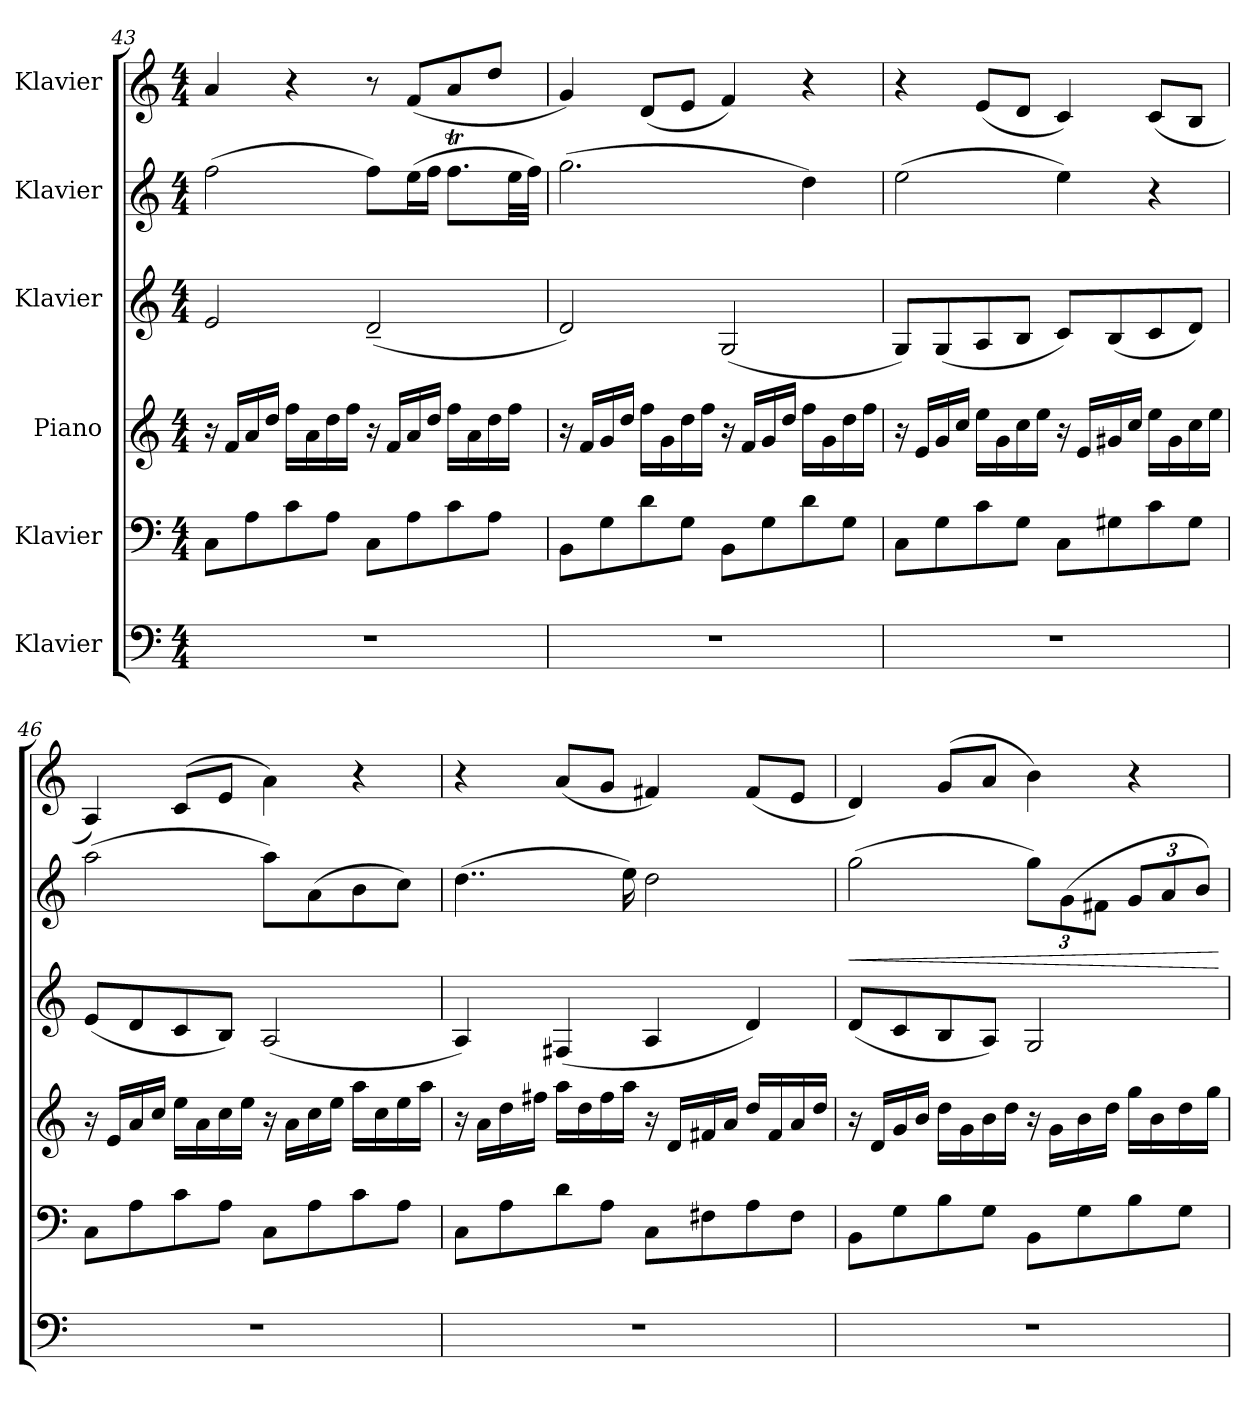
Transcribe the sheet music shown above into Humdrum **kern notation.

**kern	**kern	**kern	**kern	**kern	**dynam	**kern
*part6	*part5	*part4	*part3	*part2	*part2	*part1
*staff6	*staff5	*staff4	*staff3	*staff2	*staff2	*staff1
*I"Klavier	*I"Klavier	*I"Piano	*I"Klavier	*I"Klavier	*	*I"Klavier
*clefF4	*clefF4	*clefG2	*clefG2	*clefG2	*	*clefG2
*k[]	*k[]	*k[]	*k[]	*k[]	*	*k[]
*M4/4	*M4/4	*M4/4	*M4/4	*M4/4	*	*M4/4
=43	=43	=43	=43	=43	=43	=43
1r	8C\L	16r	2e/	(2ff\	.	4a/
.	.	16f/LL	.	.	.	.
.	8A\	16a/	.	.	.	.
.	.	16dd/JJ	.	.	.	.
.	8c\	16ff\LL	.	.	.	4r
.	.	16a\	.	.	.	.
.	8A\J	16dd\	.	.	.	.
.	.	16ff\JJ	.	.	.	.
.	8C\L	16r	(2d~/	8ff\L)	.	8r
.	.	16f/LL	.	.	.	.
.	8A\	16a/	.	(16ee\L	.	(8f/L
.	.	16dd/JJ	.	16ff\JJ	.	.
.	8c\	16ff\LL	.	8.ffT\L	.	8a/
.	.	16a\	.	.	.	.
.	8A\J	16dd\	.	.	.	8dd/J
.	.	16ff\JJ	.	32ee\LL	.	.
.	.	.	.	32ff\JJJ)	.	.
!!LO:LB:g=z
=44	=44	=44	=44	=44	=44	=44
1r	8BB\L	16r	2d/)	(2.gg\	.	4g/)
.	.	16f/LL	.	.	.	.
.	8G\	16g/	.	.	.	.
.	.	16dd/JJ	.	.	.	.
.	8d\	16ff\LL	.	.	.	(8d/L
.	.	16g\	.	.	.	.
.	8G\J	16dd\	.	.	.	8e/J
.	.	16ff\JJ	.	.	.	.
.	8BB\L	16r	(2G/	.	.	4f/)
.	.	16f/LL	.	.	.	.
.	8G\	16g/	.	.	.	.
.	.	16dd/JJ	.	.	.	.
.	8d\	16ff\LL	.	4dd\)	.	4r
.	.	16g\	.	.	.	.
.	8G\J	16dd\	.	.	.	.
.	.	16ff\JJ	.	.	.	.
=45	=45	=45	=45	=45	=45	=45
1r	8C\L	16r	8G/L)	(2ee\	.	4r
.	.	16e/LL	.	.	.	.
.	8G\	16g/	(8G/	.	.	.
.	.	16cc/JJ	.	.	.	.
.	8c\	16ee\LL	8A/	.	.	(8e/L
.	.	16g\	.	.	.	.
.	8G\J	16cc\	8B/J	.	.	8d/J
.	.	16ee\JJ	.	.	.	.
.	8C\L	16r	8c/L)	4ee\)	.	4c/)
.	.	16e/LL	.	.	.	.
.	8G#X\	16g#X/	(8B/	.	.	.
.	.	16cc/JJ	.	.	.	.
.	8c\	16ee\LL	8c/	4r	.	(8c/L
.	.	16g#\	.	.	.	.
.	8G#\J	16cc\	8d/J)	.	.	8B/J
.	.	16ee\JJ	.	.	.	.
!!LO:PB:g=z
=46	=46	=46	=46	=46	=46	=46
1r	8C\L	16r	(8e/L	(2aa\	.	4A/)
.	.	16e/LL	.	.	.	.
.	8A\	16a/	8d/	.	.	.
.	.	16cc/JJ	.	.	.	.
.	8c\	16ee\LL	8c/	.	.	(8c/L
.	.	16a\	.	.	.	.
.	8A\J	16cc\	8B/J)	.	.	8e/J
.	.	16ee\JJ	.	.	.	.
.	8C\L	16r	(2A/	8aa\L)	.	4a\)
.	.	16a\LL	.	.	.	.
.	8A\	16cc\	.	(8a\	.	.
.	.	16ee\JJ	.	.	.	.
.	8c\	16aa\LL	.	8b\	.	4r
.	.	16cc\	.	.	.	.
.	8A\J	16ee\	.	8cc\J)	.	.
.	.	16aa\JJ	.	.	.	.
=47	=47	=47	=47	=47	=47	=47
1r	8C\L	16r	4A/)	(4..dd\	.	4r
.	.	16a\LL	.	.	.	.
.	8A\	16dd\	.	.	.	.
.	.	16ff#X\JJ	.	.	.	.
.	8d\	16aa\LL	(4F#X/	.	.	(8a/L
.	.	16dd\	.	.	.	.
.	8A\J	16ff#\	.	.	.	8g/J
.	.	16aa\JJ	.	16ee\)	.	.
.	8C\L	16r	4A/	2dd\	.	4f#X/)
.	.	16d/LL	.	.	.	.
.	8F#X\	16f#X/	.	.	.	.
.	.	16a/JJ	.	.	.	.
.	8A\	16dd/LL	4d/)	.	.	(8f#/L
.	.	16f#/	.	.	.	.
.	8F#\J	16a/	.	.	.	8e/J
.	.	16dd/JJ	.	.	.	.
!!LO:LB:g=z
=48	=48	=48	=48	=48	=48	=48
!	!	!	!	!	!LO:HP:b	!
1r	8BB\L	16r	(8d/L	(2gg\	<	4d/)
.	.	16d/LL	.	.	.	.
.	8G\	16g/	8c/	.	.	.
.	.	16b/JJ	.	.	.	.
.	8B\	16dd\LL	8B/	.	.	(8g/L
.	.	16g\	.	.	.	.
.	8G\J	16b\	8A/J)	.	.	8a/J
.	.	16dd\JJ	.	.	.	.
*	*	*	*	*Xbrackettup	*	*
.	8BB\L	16r	2G/	12gg\L)	.	4b\)
.	.	16g\LL	.	.	.	.
.	.	.	.	(12g\	.	.
.	8G\	16b\	.	.	.	.
.	.	.	.	12f#X\J	.	.
.	.	16dd\JJ	.	.	.	.
.	8B\	16gg\LL	.	12g/L	.	4r
.	.	16b\	.	.	.	.
.	.	.	.	12a/	.	.
.	8G\J	16dd\	.	.	.	.
.	.	.	.	12b/J)	.	.
.	.	16gg\JJ	.	.	.	.
.	.	.	.	.	[	.
=	=	=	=	=	=	=
*-	*-	*-	*-	*-	*-	*-
